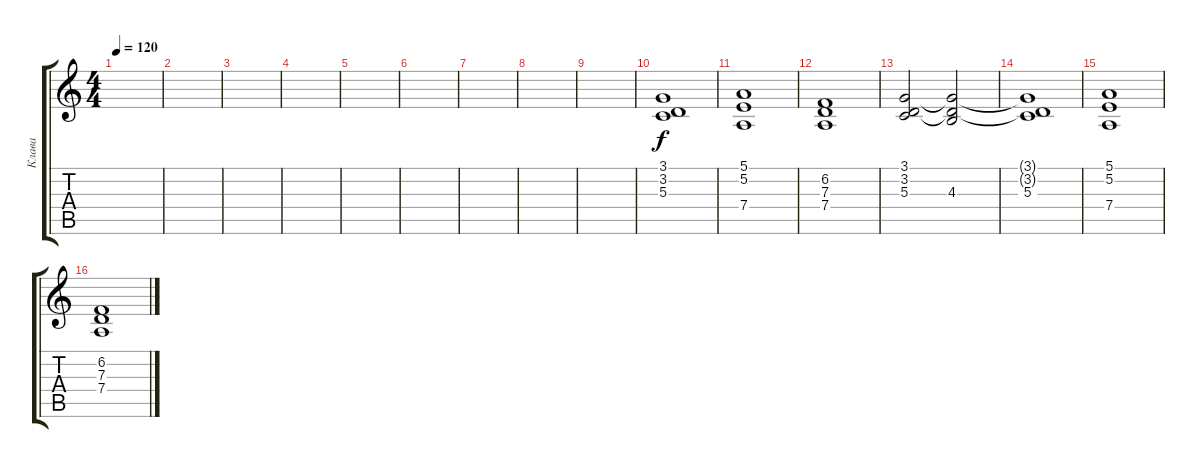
\track ("Клава" "Клава") {instrument stringensemble1}
\staff {score tabs}
\tuning (E4 B3 G3 D3 A2 E2) {hide}
\ts (4 4)
\tempo 120
\clef g2
\ks c
|
|
|
|
|
|
|
|
|
(3.1 3.2 5.3).1 |
(5.1 5.2 7.4).1 |
(6.2 7.3 7.4).1 |
(3.1 3.2 5.3).2 (3.1{t} 3.2{t} 4.3).2 |
(3.1{t} 3.2{t} 5.3).1 |
(5.1 5.2 7.4).1 |
(6.2 7.3 7.4).1
